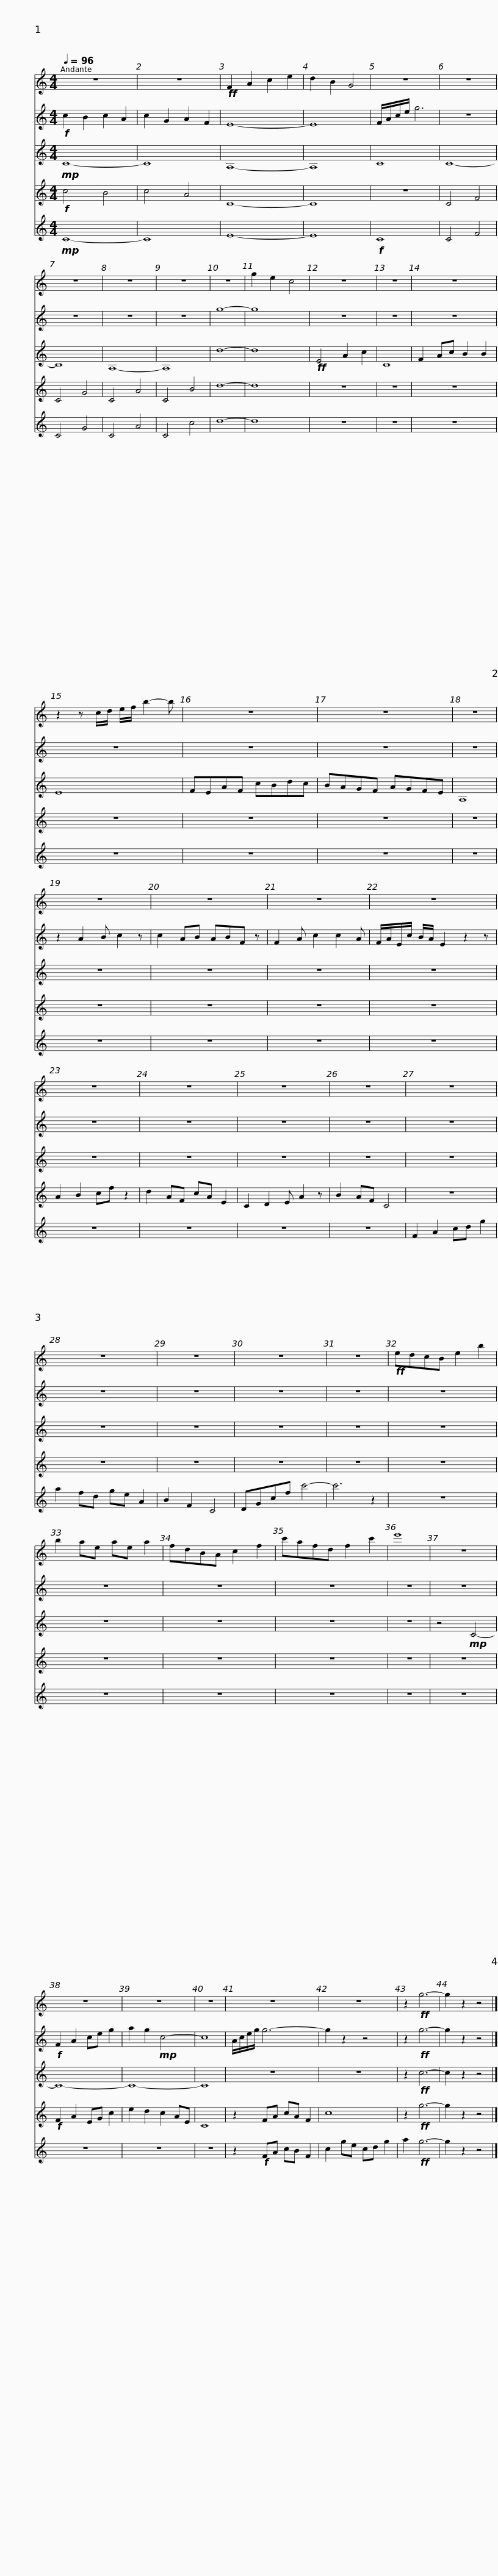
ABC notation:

X:1
%%score 1 2 3 4 5
L:1/8
Q:1/4=96
M:4/4
I:linebreak $
K:C
V:1 treble
V:2 treble transpose=-9
V:3 treble transpose=-21
V:4 treble transpose=-7
V:5 treble transpose=-2
V:1
 z8 | z8 |!ff! F2 A2 c2 e2 | d2 B2 G4 | z8 | %5
 z8 | z8 | z8 |$ z8 | z8 | %10
 g2 e2 c4 | z8 | z8 | z8 | z2 z c/d/ e/f/ b2- b | %15
 z8 |$ z8 | z8 | z8 | z8 | %20
 z8 | z8 |$ z8 | z8 | z8 | %25
 z8 | z8 | z8 | z8 |$ z8 | %30
 z8 |!ff! edcB e2 b2 | b2 ae ae a2 | fdBA c2 f2 | c'afd f2 c'2 | %35
 e'8 |$ z8 | z8 | z8 | z8 | %40
 z8 | z8 | z2!ff! g6- | g2 z2 z4 |] %44
V:2
!f! c2 B2 c2 A2 | c2 G2 A2 F2 | E8- | E8 | F/A/c/e/ g6 | %5
 z8 | z8 | z8 |$ z8 | g8- | %10
 g8 | z8 | z8 | z8 | z8 | %15
 z8 |$ z8 | z8 | z2 A2 B c2 z | c2 AB ABF z | %20
 F2 A c2 c2 A | F/A/E/c/ B/A/ E2 z2 z |$ z8 | z8 | z8 | %25
 z8 | z8 | z8 | z8 |$ z8 | %30
 z8 | z8 | z8 | z8 | z8 | %35
 z8 |$ z8 |!f! F2 A2 ce g2 | a2 g2!mp! c4- | c8 | %40
 A/c/e/g/ g6- | g2 z2 z4 | z2!ff! g6- | g2 z2 z4 |] %44
V:3
!mp! C8- | C8 | A,8- | A,8 | C8 | %5
 C8- | C8 | A,8- |$ A,8 | d8- | %10
 d8 |!ff! E4 A2 c2 | C8 | F2 Ac B2 B2 | E8 | %15
 FEAF cBdc |$ BAGF AGFE | A,8 | z8 | z8 | %20
 z8 | z8 |$ z8 | z8 | z8 | %25
 z8 | z8 | z8 | z8 |$ z8 | %30
 z8 | z8 | z8 | z8 | z8 | %35
 z8 |$ z4!mp! C4- | C8- | C8- | C8 | %40
 z8 | z8 | z2!ff! c6- | c2 z2 z4 |] %44
V:4
!f! c4 B4 | c4 A4 | C8- | C8 | z8 | %5
 C4 F4 | C4 G4 | C4 A4 |$ C4 B4 | d8- | %10
 d8 | z8 | z8 | z8 | z8 | %15
 z8 |$ z8 | z8 | z8 | z8 | %20
 z8 | z8 |$ A2 B2 cf z2 | d2 AF cA E2 | C2 D2 E A2 z | %25
 B2 AF C4 | z8 | z8 | z8 |$ z8 | %30
 z8 | z8 | z8 | z8 | z8 | %35
 z8 |$ z8 |!f! F2 A2 EG c2 | e2 d2 c2 AE | C8 | %40
 z2 FA cA F2 | c8 | z2!ff! g6- | g2 z2 z4 |] %44
V:5
!mp! C8- | C8 | E8- | E8 |!f! C8 | %5
 C4 F4 | C4 G4 | C4 A4 |$ C4 c4 | d8- | %10
 d8 | z8 | z8 | z8 | z8 | %15
 z8 |$ z8 | z8 | z8 | z8 | %20
 z8 | z8 |$ z8 | z8 | z8 | %25
 z8 | F2 A2 cd g2 | a2 fd ge A2 | B2 F2 C4 |$ DGcf c'4- | %30
 c'6 z2 | z8 | z8 | z8 | z8 | %35
 z8 |$ z8 | z8 | z8 | z8 | %40
 z2!f! FA cB F2 | c2 ge cd g2 | a2!ff! g6- | g2 z2 z4 |] %44
